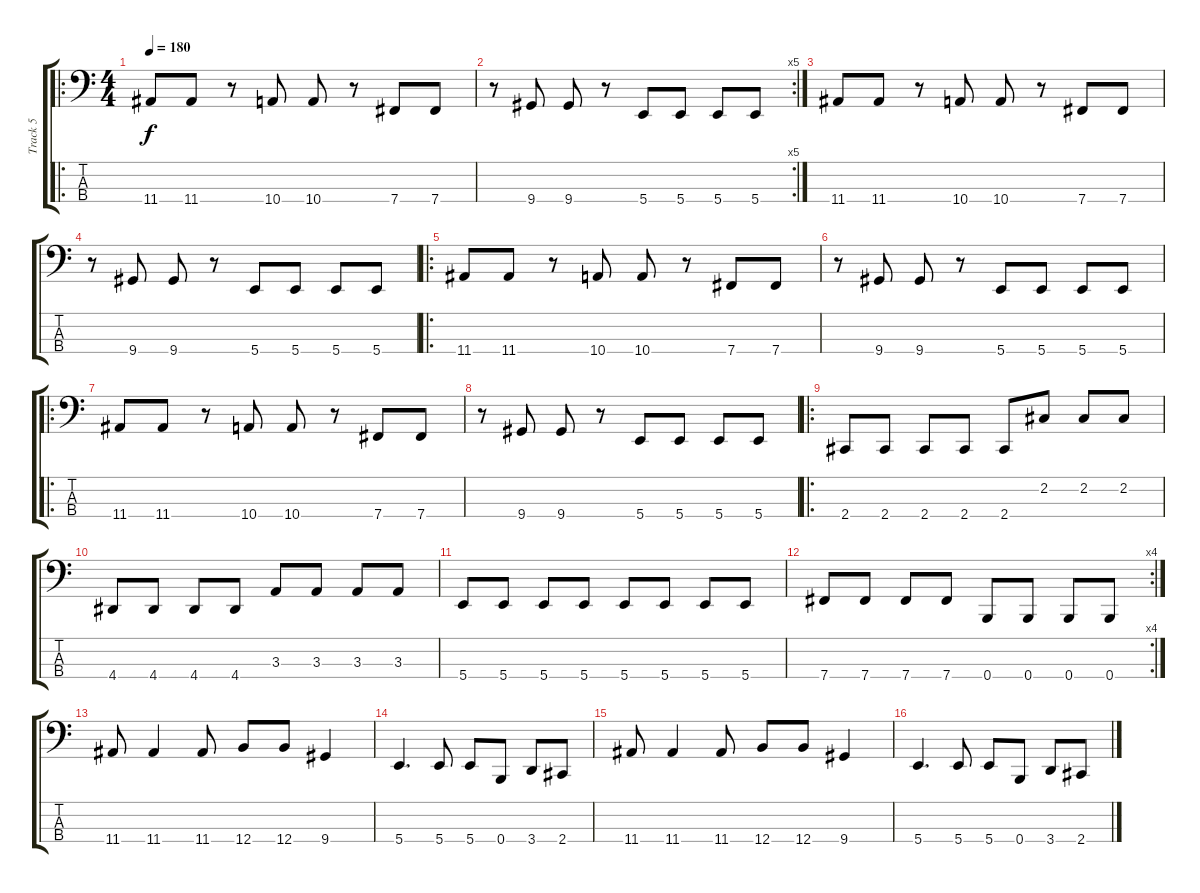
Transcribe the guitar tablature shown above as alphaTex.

\track ("Track 5" "Track 5") {instrument electricbassfinger}
\staff {score tabs}
\tuning (E2 B1 Gb1 B0) {hide}
\ro
\ts (4 4)
\tempo 180
\clef f4
\ks c
11.4.8{dy f} 11.4.8 r.8 10.4.8 10.4.8 r.8 7.4.8 7.4.8 |
\rc 5
r.8 9.4.8 9.4.8 r.8 5.4.8 5.4.8 5.4.8 5.4.8 |
11.4.8 11.4.8 r.8 10.4.8 10.4.8 r.8 7.4.8 7.4.8 |
r.8 9.4.8 9.4.8 r.8 5.4.8 5.4.8 5.4.8 5.4.8 |
\ro
11.4.8 11.4.8 r.8 10.4.8 10.4.8 r.8 7.4.8 7.4.8 |
r.8 9.4.8 9.4.8 r.8 5.4.8 5.4.8 5.4.8 5.4.8 |
\ro
11.4.8 11.4.8 r.8 10.4.8 10.4.8 r.8 7.4.8 7.4.8 |
r.8 9.4.8 9.4.8 r.8 5.4.8 5.4.8 5.4.8 5.4.8 |
\ro
2.4.8 2.4.8 2.4.8 2.4.8 2.4.8 2.2.8 2.2.8 2.2.8 |
4.4.8 4.4.8 4.4.8 4.4.8 3.3.8 3.3.8 3.3.8 3.3.8 |
5.4.8 5.4.8 5.4.8 5.4.8 5.4.8 5.4.8 5.4.8 5.4.8 |
\rc 4
7.4.8 7.4.8 7.4.8 7.4.8 0.4.8 0.4.8 0.4.8 0.4.8 |
11.4.8{instrument electricbassfinger} 11.4.4 11.4.8 12.4.8 12.4.8 9.4.4 |
5.4.4{d} 5.4.8 5.4.8 0.4.8 3.4.8 2.4.8 |
11.4.8 11.4.4 11.4.8 12.4.8 12.4.8 9.4.4 |
5.4.4{d} 5.4.8 5.4.8 0.4.8 3.4.8 2.4.8
